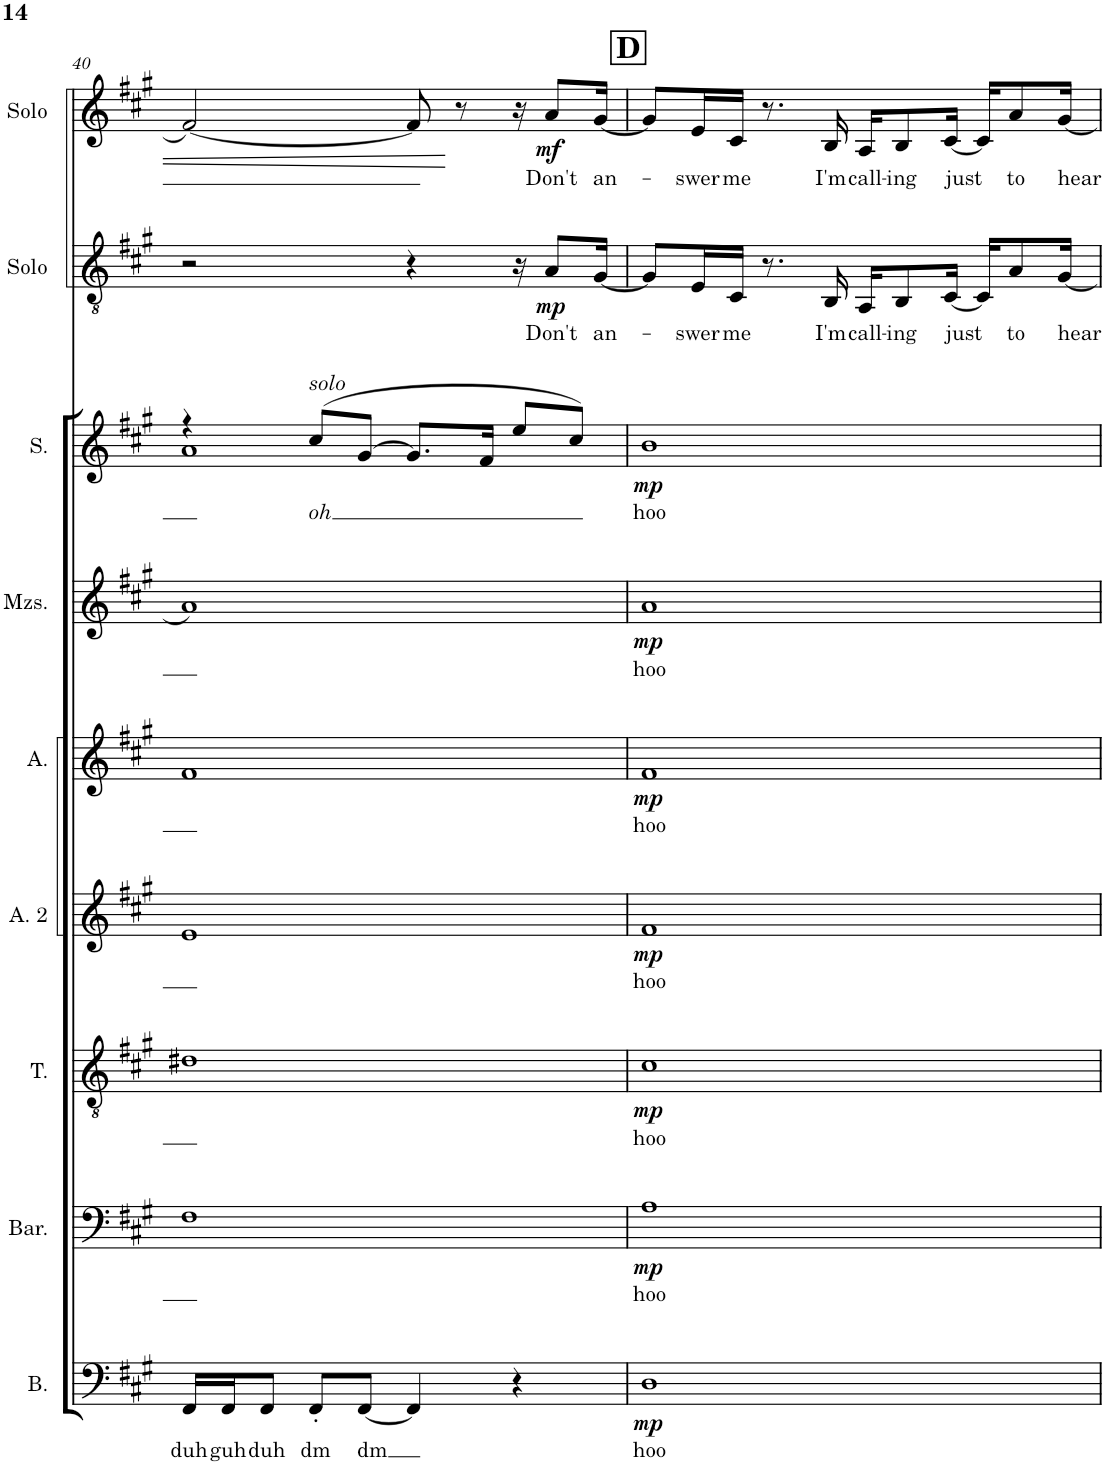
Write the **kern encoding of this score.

**kern	**text	**dynam	**kern	**text	**dynam	**kern	**text	**dynam	**kern	**text	**dynam	**kern	**text	**dynam	**kern	**text	**dynam	**kern	**text	**dynam	**kern	**text	**dynam	**kern	**text	**dynam
*part9	*part9	*part9	*part8	*part8	*part8	*part7	*part7	*part7	*part6	*part6	*part6	*part5	*part5	*part5	*part4	*part4	*part4	*part3	*part3	*part3	*part2	*part2	*part2	*part1	*part1	*part1
*staff9	*staff9	*staff9	*staff8	*staff8	*staff8	*staff7	*staff7	*staff7	*staff6	*staff6	*staff6	*staff5	*staff5	*staff5	*staff4	*staff4	*staff4	*staff3	*staff3	*staff3	*staff2	*staff2	*staff2	*staff1	*staff1	*staff1
*I"Bass	*	*	*I"Baritone	*	*	*I"Tenor	*	*	*I"Alto 2	*	*	*I"Alto	*	*	*I"Mezzo-soprano	*	*	*I"Soprano	*	*	*I"Solo	*	*	*I"Solo	*	*
*I'B.	*	*	*I'Bar.	*	*	*I'T.	*	*	*I'A. 2	*	*	*I'A.	*	*	*I'Mzs.	*	*	*I'S.	*	*	*I'Solo	*	*	*I'Solo	*	*
!!LO:PB:g=z
*clefF4	*	*	*clefF4	*	*	*clefGv2	*	*	*clefG2	*	*	*clefG2	*	*	*clefG2	*	*	*clefG2	*	*	*clefGv2	*	*	*clefG2	*	*
*k[f#c#g#]	*	*	*k[f#c#g#]	*	*	*k[f#c#g#]	*	*	*k[f#c#g#]	*	*	*k[f#c#g#]	*	*	*k[f#c#g#]	*	*	*k[f#c#g#]	*	*	*k[f#c#g#]	*	*	*k[f#c#g#]	*	*
*M4/4	*	*	*M4/4	*	*	*M4/4	*	*	*M4/4	*	*	*M4/4	*	*	*M4/4	*	*	*M4/4	*	*	*M4/4	*	*	*M4/4	*	*
=40	=40	=40	=40	=40	=40	=40	=40	=40	=40	=40	=40	=40	=40	=40	=40	=40	=40	=40	=40	=40	=40	=40	=40	=40	=40	=40
!	!LO:LY:b	!	!	!	!	!	!	!	!	!	!	!	!	!	!	!	!	!	!	!	!	!	!	!	!	!
*	*	*	*	*	*	*	*	*	*	*	*	*	*	*	*	*	*	*^	*	*	*	*	*	*	*	*
16FF#/LL	duh	.	1F#	.	.	1d#X	.	.	1e	.	.	1f#	.	.	1a	.	.	4r	1a	.	.	2r	.	.	[2f#/	.	.
!	!LO:LY:b	!	!	!	!	!	!	!	!	!	!	!	!	!	!	!	!	!	!	!	!	!	!	!	!	!	!
16FF#/J	guh	.	.	.	.	.	.	.	.	.	.	.	.	.	.	.	.	.	.	.	.	.	.	.	.	.	.
!	!LO:LY:b	!	!	!	!	!	!	!	!	!	!	!	!	!	!	!	!	!	!	!	!	!	!	!	!	!	!
8FF#/J	duh	.	.	.	.	.	.	.	.	.	.	.	.	.	.	.	.	.	.	.	.	.	.	.	.	.	.
!	!	!	!	!	!	!	!	!	!	!	!	!	!	!	!	!	!	!LO:TX:a:i:t=solo	!	!	!	!	!	!	!	!	!
!	!LO:LY:b	!	!	!	!	!	!	!	!	!	!	!	!	!	!	!	!	!	!	!LO:LY:b	!	!	!	!	!	!	!
8FF#'/L	dm	.	.	.	.	.	.	.	.	.	.	.	.	.	.	.	.	(8cc#/L	.	oh	.	.	.	.	.	.	.
!	!LO:LY:b	!	!	!	!	!	!	!	!	!	!	!	!	!	!	!	!	!	!	!	!	!	!	!	!	!	!
[8FF#/J	dm	.	.	.	.	.	.	.	.	.	.	.	.	.	.	.	.	[8g#/J	.	.	.	.	.	.	.	.	.
4FF#/]	.	.	.	.	.	.	.	.	.	.	.	.	.	.	.	.	.	8.g#/L]	.	.	.	4r	.	.	8f#/]	.	.
.	.	.	.	.	.	.	.	.	.	.	.	.	.	.	.	.	.	.	.	.	.	.	.	.	8r	.	.
.	.	.	.	.	.	.	.	.	.	.	.	.	.	.	.	.	.	16f#/Jk	.	.	.	.	.	.	.	.	.
4r	.	.	.	.	.	.	.	.	.	.	.	.	.	.	.	.	.	8ee/L	.	.	.	16r	.	.	16r	.	.
!	!	!	!	!	!	!	!	!	!	!	!	!	!	!	!	!	!	!	!	!	!	!	!LO:LY:b	!LO:DY:b	!	!LO:LY:b	!LO:DY:b
.	.	.	.	.	.	.	.	.	.	.	.	.	.	.	.	.	.	.	.	.	.	8A/L	Don't	mp	8a/L	Don't	mf
.	.	.	.	.	.	.	.	.	.	.	.	.	.	.	.	.	.	8cc#/J)	.	.	.	.	.	.	.	.	.
!	!	!	!	!	!	!	!	!	!	!	!	!	!	!	!	!	!	!	!	!	!	!	!LO:LY:b	!	!	!LO:LY:b	!
.	.	.	.	.	.	.	.	.	.	.	.	.	.	.	.	.	.	.	.	.	.	[16G#/Jk	an-	.	[16g#/Jk	an-	.
*	*	*	*	*	*	*	*	*	*	*	*	*	*	*	*	*	*	*v	*v	*	*	*	*	*	*	*	*
!!LO:REH:place=s1:a:B:cj:fs=14:t=D
=41	=41	=41	=41	=41	=41	=41	=41	=41	=41	=41	=41	=41	=41	=41	=41	=41	=41	=41	=41	=41	=41	=41	=41	=41	=41	=41
!	!LO:LY:b	!LO:DY:b	!	!LO:LY:b	!LO:DY:b	!	!LO:LY:b	!LO:DY:b	!	!LO:LY:b	!LO:DY:b	!	!LO:LY:b	!LO:DY:b	!	!LO:LY:b	!LO:DY:b	!	!LO:LY:b	!LO:DY:b	!	!	!	!	!	!
1D	hoo	mp	1A	hoo	mp	1c#	hoo	mp	1f#	hoo	mp	1f#	hoo	mp	1a	hoo	mp	1b	hoo	mp	8G#/L]	.	.	8g#/L]	.	.
!	!	!	!	!	!	!	!	!	!	!	!	!	!	!	!	!	!	!	!	!	!	!LO:LY:b	!	!	!LO:LY:b	!
.	.	.	.	.	.	.	.	.	.	.	.	.	.	.	.	.	.	.	.	.	16E/L	-swer	.	16e/L	-swer	.
!	!	!	!	!	!	!	!	!	!	!	!	!	!	!	!	!	!	!	!	!	!	!LO:LY:b	!	!	!LO:LY:b	!
.	.	.	.	.	.	.	.	.	.	.	.	.	.	.	.	.	.	.	.	.	16C#/JJ	me	.	16c#/JJ	me	.
.	.	.	.	.	.	.	.	.	.	.	.	.	.	.	.	.	.	.	.	.	8.r	.	.	8.r	.	.
!	!	!	!	!	!	!	!	!	!	!	!	!	!	!	!	!	!	!	!	!	!	!LO:LY:b	!	!	!LO:LY:b	!
.	.	.	.	.	.	.	.	.	.	.	.	.	.	.	.	.	.	.	.	.	16BB/	I'm	.	16B/	I'm	.
!	!	!	!	!	!	!	!	!	!	!	!	!	!	!	!	!	!	!	!	!	!	!LO:LY:b	!	!	!LO:LY:b	!
.	.	.	.	.	.	.	.	.	.	.	.	.	.	.	.	.	.	.	.	.	16AA/KL	call-	.	16A/KL	call-	.
!	!	!	!	!	!	!	!	!	!	!	!	!	!	!	!	!	!	!	!	!	!	!LO:LY:b	!	!	!LO:LY:b	!
.	.	.	.	.	.	.	.	.	.	.	.	.	.	.	.	.	.	.	.	.	8BB/	-ing	.	8B/	-ing	.
!	!	!	!	!	!	!	!	!	!	!	!	!	!	!	!	!	!	!	!	!	!	!LO:LY:b	!	!	!LO:LY:b	!
.	.	.	.	.	.	.	.	.	.	.	.	.	.	.	.	.	.	.	.	.	[16C#/Jk	just	.	[16c#/Jk	just	.
.	.	.	.	.	.	.	.	.	.	.	.	.	.	.	.	.	.	.	.	.	16C#/KL]	.	.	16c#/KL]	.	.
!	!	!	!	!	!	!	!	!	!	!	!	!	!	!	!	!	!	!	!	!	!	!LO:LY:b	!	!	!LO:LY:b	!
.	.	.	.	.	.	.	.	.	.	.	.	.	.	.	.	.	.	.	.	.	8A/	to	.	8a/	to	.
!	!	!	!	!	!	!	!	!	!	!	!	!	!	!	!	!	!	!	!	!	!	!LO:LY:b	!	!	!LO:LY:b	!
.	.	.	.	.	.	.	.	.	.	.	.	.	.	.	.	.	.	.	.	.	[16G#/Jk	hear	.	[16g#/Jk	hear	.
=	=	=	=	=	=	=	=	=	=	=	=	=	=	=	=	=	=	=	=	=	=	=	=	=	=	=
*-	*-	*-	*-	*-	*-	*-	*-	*-	*-	*-	*-	*-	*-	*-	*-	*-	*-	*-	*-	*-	*-	*-	*-	*-	*-	*-
